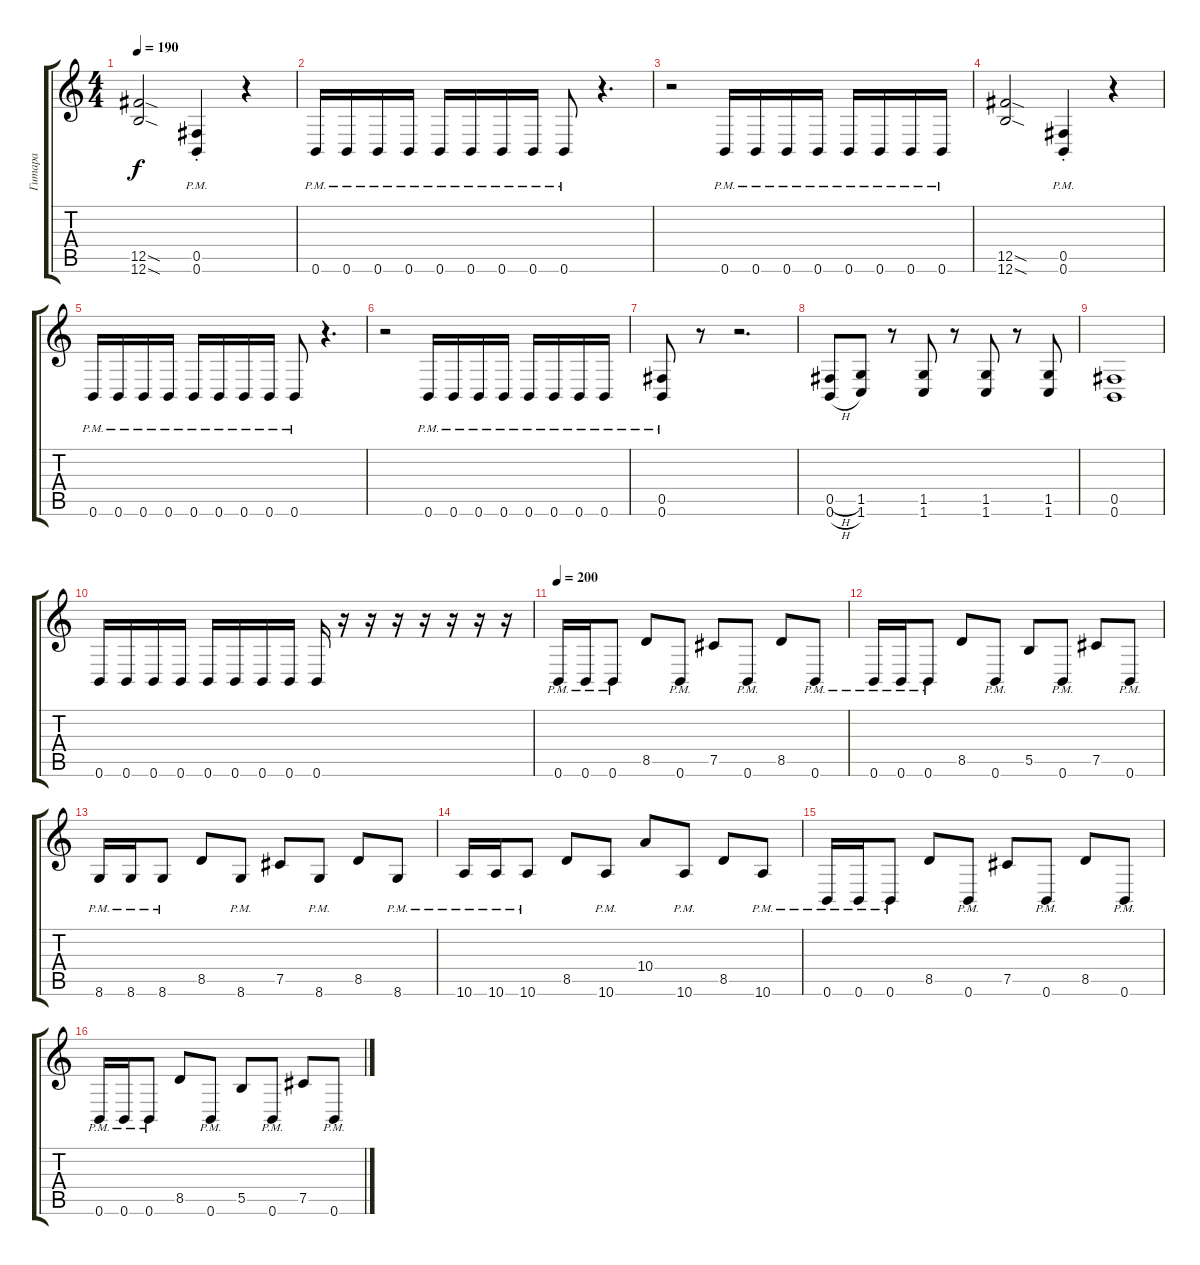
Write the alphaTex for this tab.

\track ("Гитара" "Гитара") {instrument overdrivenguitar}
\staff {score tabs}
\tuning (Db4 Ab3 E3 B2 Gb2 B1) {hide}
\ts (4 4)
\tempo 190
\clef g2
\ks c
(12.5{sod} 12.6{sod}).2{dy f} (0.5{pm st} 0.6{pm st}).4 r.4 |
0.6{pm}.16 0.6{pm}.16 0.6{pm}.16 0.6{pm}.16 0.6{pm}.16 0.6{pm}.16 0.6{pm}.16 0.6{pm}.16 0.6{pm}.8 r.4{d} |
r.2 0.6{pm}.16 0.6{pm}.16 0.6{pm}.16 0.6{pm}.16 0.6{pm}.16 0.6{pm}.16 0.6{pm}.16 0.6{pm}.16 |
(12.5{sod} 12.6{sod}).2 (0.5{pm st} 0.6{pm st}).4 r.4 |
0.6{pm}.16 0.6{pm}.16 0.6{pm}.16 0.6{pm}.16 0.6{pm}.16 0.6{pm}.16 0.6{pm}.16 0.6{pm}.16 0.6{pm}.8 r.4{d} |
r.2 0.6{pm}.16 0.6{pm}.16 0.6{pm}.16 0.6{pm}.16 0.6{pm}.16 0.6{pm}.16 0.6{pm}.16 0.6{pm}.16 |
(0.5{pm} 0.6{pm}).8 r.8 r.2{d} |
(0.5{h} 0.6{h}).8 (1.5 1.6).8 r.8 (1.5 1.6).8 r.8 (1.5 1.6).8 r.8 (1.5 1.6).8 |
(0.5 0.6).1 |
0.6.16 0.6.16 0.6.16 0.6.16 0.6.16 0.6.16 0.6.16 0.6.16 0.6.16 r.16 r.16 r.16 r.16 r.16 r.16 r.16 |
\tempo 200
0.6{pm}.16 0.6{pm}.16 0.6{pm}.8 8.5.8 0.6{pm}.8 7.5.8 0.6{pm}.8 8.5.8 0.6{pm}.8 |
0.6{pm}.16 0.6{pm}.16 0.6{pm}.8 8.5.8 0.6{pm}.8 5.5.8 0.6{pm}.8 7.5.8 0.6{pm}.8 |
8.6{pm}.16 8.6{pm}.16 8.6{pm}.8 8.5.8 8.6{pm}.8 7.5.8 8.6{pm}.8 8.5.8 8.6{pm}.8 |
10.6{pm}.16 10.6{pm}.16 10.6{pm}.8 8.5.8 10.6{pm}.8 10.4.8 10.6{pm}.8 8.5.8 10.6{pm}.8 |
0.6{pm}.16 0.6{pm}.16 0.6{pm}.8 8.5.8 0.6{pm}.8 7.5.8 0.6{pm}.8 8.5.8 0.6{pm}.8 |
0.6{pm}.16 0.6{pm}.16 0.6{pm}.8 8.5.8 0.6{pm}.8 5.5.8 0.6{pm}.8 7.5.8 0.6{pm}.8
